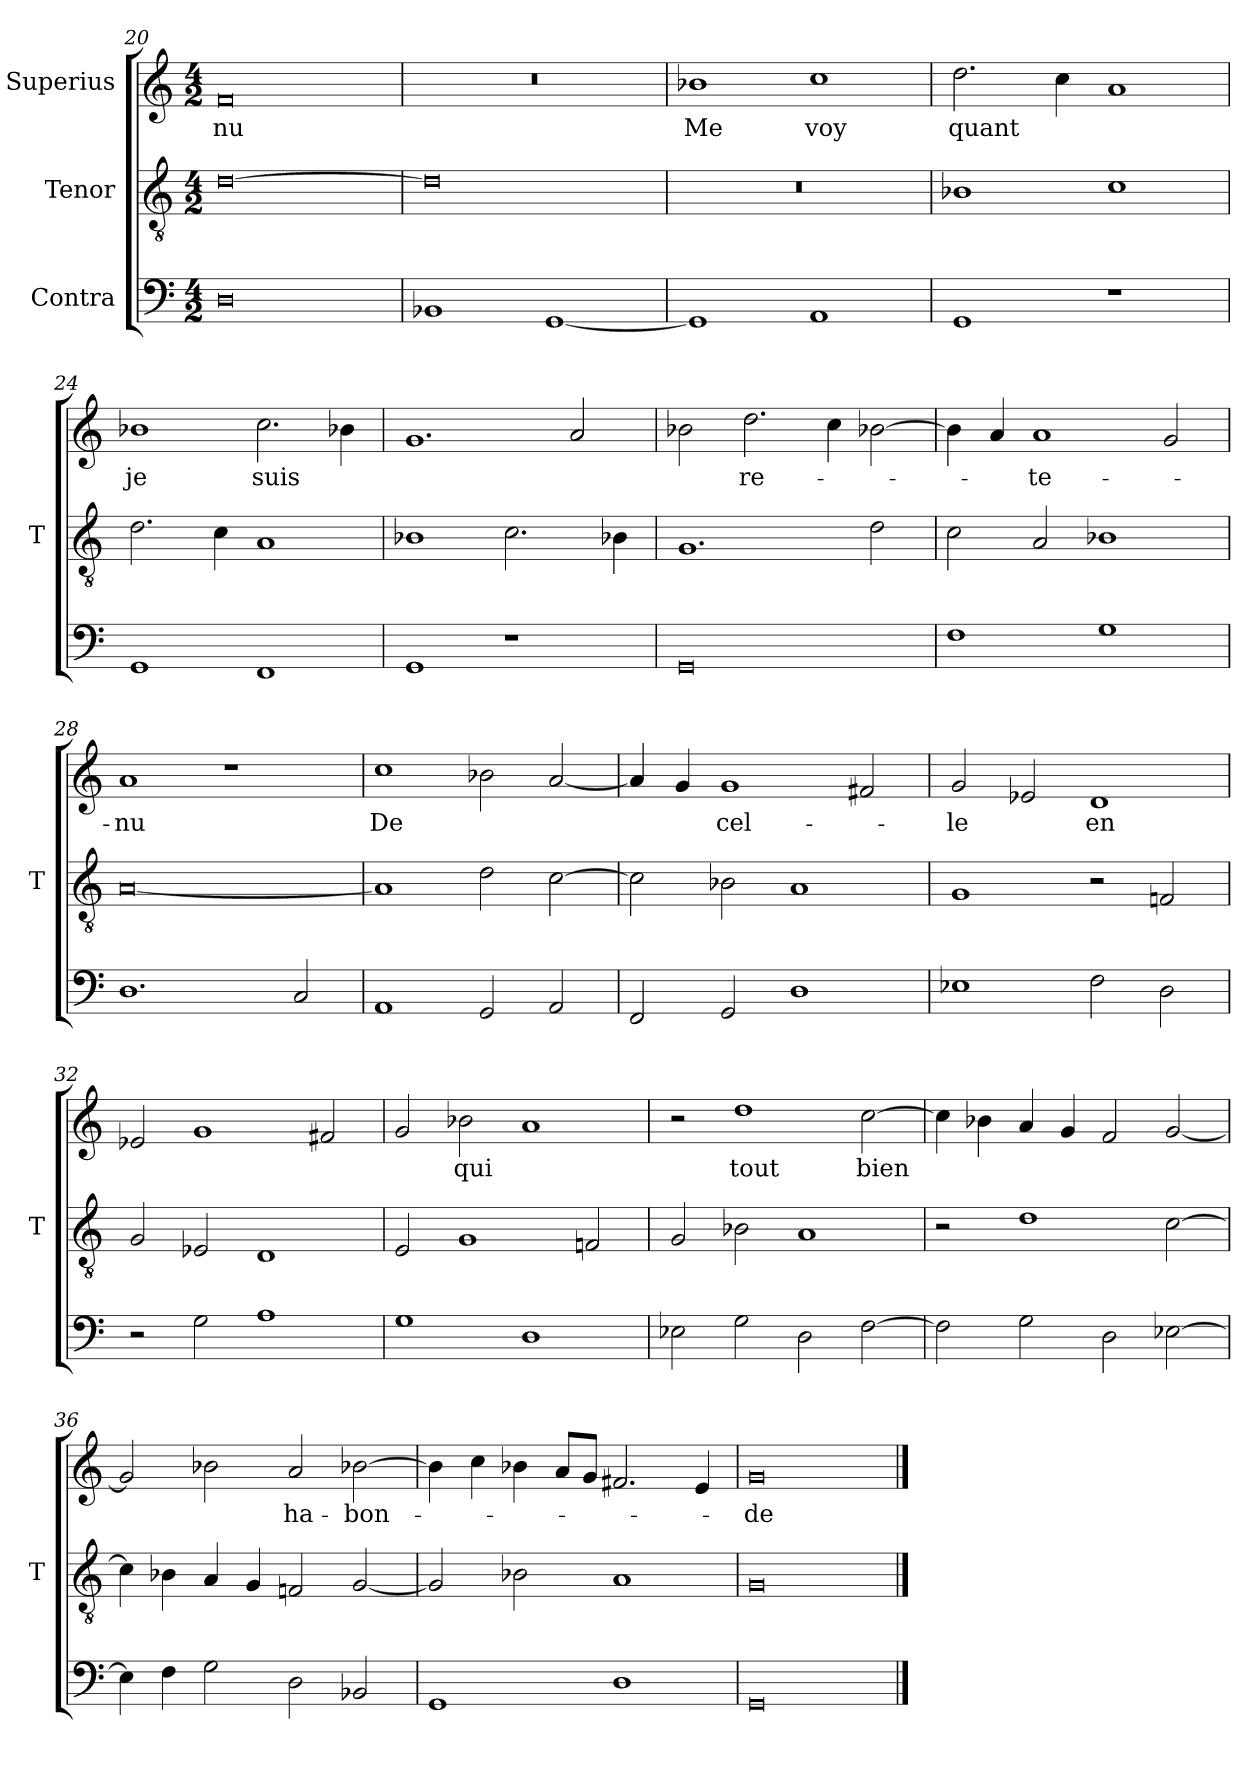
**kern	**kern	**kern	**text
*part3	*part2	*part1	*part1
*staff3	*staff2	*staff1	*staff1
*I"Contra	*I"Tenor	*I"Superius	*
*	*I'T	*	*
*clefF4	*clefGv2	*clefG2	*
*M4/2	*M4/2	*M4/2	*
=20	=20	=20	=20
0D	[0d	0f	-nu
=21	=21	=21	=21
1BB-X	0d]	0r	.
[1GG	.	.	.
=22	=22	=22	=22
1GG]	0r	1b-X	-Me
1AA	.	1cc	-voy
=23	=23	=23	=23
1GG	1B-X	2.dd	-quant
.	.	4cc	.
1r	1c	1a	.
=24	=24	=24	=24
1GG	2.d	1b-X	-je
.	4c	.	.
1FF	1A	2.cc	-suis
.	.	4b-X	.
=25	=25	=25	=25
1GG	1B-X	1.g	.
1r	2.c	.	.
.	.	2a	.
.	4B-X	.	.
=26	=26	=26	=26
0GG	1.G	2b-X	.
.	.	2.dd	re-
.	.	4cc	.
.	2d	[2b-X	.
=27	=27	=27	=27
1F	2c	4b-]	.
.	.	4a	.
.	2A	1a	-te-
1G	1B-X	.	.
.	.	2g	.
=28	=28	=28	=28
1.D	[0A	1a	-nu
.	.	1r	.
2C	.	.	.
=29	=29	=29	=29
1AA	1A]	1cc	-De
2GG	2d	2b-X	.
2AA	[2c	[2a	.
=30	=30	=30	=30
2FF	2c]	4a]	.
.	.	4g	.
2GG	2B-X	1g	cel-
1D	1A	.	.
.	.	2f#X	.
=31	=31	=31	=31
1E-X	1G	2g	-le
.	.	2e-X	.
2F	2r	1d	-en
2D	2Fn	.	.
=32	=32	=32	=32
2r	2G	2e-X	.
2G	2E-X	1g	.
1A	1D	.	.
.	.	2f#X	.
=33	=33	=33	=33
1G	2E	2g	.
.	1G	2b-X	-qui
1D	.	1a	.
.	2Fn	.	.
=34	=34	=34	=34
2E-X	2G	2r	.
2G	2B-X	1dd	-tout
2D	1A	.	.
[2F	.	[2cc	-bien
=35	=35	=35	=35
2F]	2r	4cc]	.
.	.	4b-X	.
2G	1d	4a	.
.	.	4g	.
2D	.	2f	.
[2E-X	[2c	[2g	.
=36	=36	=36	=36
4E-]	4c]	2g]	.
4F	4B-X	.	.
2G	4A	2b-X	.
.	4G	.	.
2D	2Fn	2a	ha-
2BB-X	[2G	[2b-X	-bon-
=37	=37	=37	=37
1GG	2G]	4b-]	.
.	.	4cc	.
.	2B-X	4b-X	.
.	.	8a/L	.
.	.	8g/J	.
1D	1A	2.f#X	.
.	.	4e	.
=38	=38	=38	=38
0GG	0G	0g	-de
==	==	==	==
*-	*-	*-	*-
